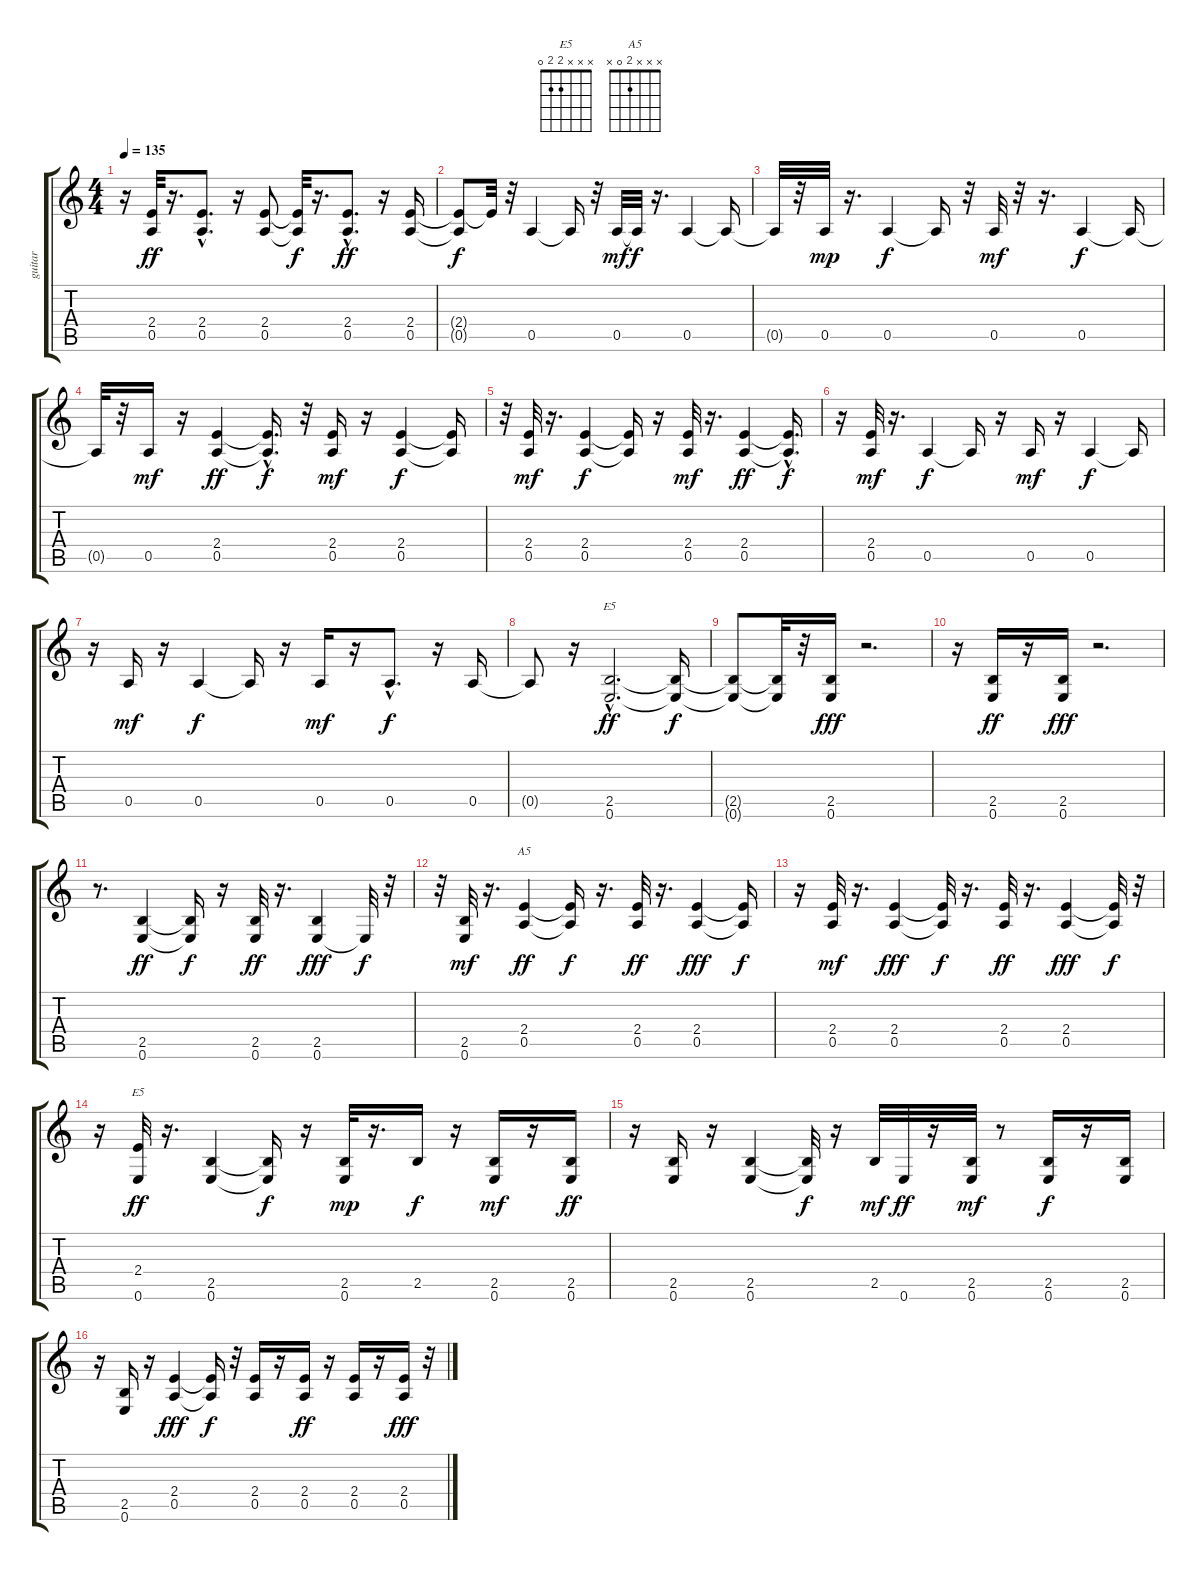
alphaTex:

\track ("guitar" "guitar") {instrument distortionguitar}
\staff {score tabs}
\tuning (E4 B3 G3 D3 A2 E2) {hide}
\chord ("E5" x x x x 2 0)
\chord ("A5" x x x 2 0 x)
\chord ("E5" x x x 2 2 0)
\ts (4 4)
\tempo 135
\clef g2
\ks c
r.16{dy ff} (2.4 0.5).32 r.16{d} (2.4{hac} 0.5{hac}).8{d} r.16 (2.4 0.5).8 (2.4{t} 0.5{t}).32{dy f} r.16{d} (2.4{hac} 0.5{hac}).8{d dy ff} r.16 (2.4 0.5).16 |
(2.4{t} 0.5{t}).8{dy f} 2.4{t}.32 r.32 0.5.4 0.5{t}.16 r.32 0.5.32{dy mf} 0.5{t}.32{dy f} r.16{d} 0.5.4 0.5{t}.16 |
0.5{t}.32 r.32 0.5.32{dy mp} r.16{d} 0.5.4{dy f} 0.5{t}.16 r.32 0.5.32{dy mf} r.32 r.16{d} 0.5.4{dy f} 0.5{t}.16 |
0.5{t}.32 r.32 0.5.16{dy mf} r.16 (2.4 0.5).4{dy ff} (2.4{hac t} 0.5{hac t}).16{d dy f} r.32 (2.4 0.5).16{dy mf} r.16 (2.4 0.5).4{dy f} (2.4{t} 0.5{t}).16 |
r.32 (2.4 0.5).32{dy mf} r.16{d} (2.4 0.5).4{dy f} (2.4{t} 0.5{t}).16 r.16 (2.4 0.5).32{dy mf} r.16{d} (2.4 0.5).4{dy ff} (2.4{hac t} 0.5{t}).16{d dy f} |
r.16 (2.4 0.5).32{dy mf} r.16{d} 0.5.4{dy f} 0.5{t}.16 r.16 0.5.16{dy mf} r.16 0.5.4{dy f} 0.5{t}.16 |
r.16 0.5.16{dy mf} r.16 0.5.4{dy f} 0.5{t}.16 r.16 0.5.16{dy mf} r.16 0.5{hac}.8{d dy f} r.16 0.5.16 |
0.5{t}.8 r.16 (2.5{hac} 0.6{hac}).2{d ch "E5" dy ff} (2.5{t} 0.6{t}).16{dy f} |
(2.5{t} 0.6{t}).8 (2.5{t} 0.6{t}).32 r.32 (2.5 0.6).16{dy fff} r.2{d} |
r.16 (2.5 0.6).16{dy ff} r.16 (2.5 0.6).16{dy fff} r.2{d} |
r.8{d} (2.5 0.6).4{dy ff volume 11 instrument overdrivenguitar} (2.5{t} 0.6{t}).16{dy f} r.16 (2.5 0.6).32{dy ff} r.16{d} (2.5 0.6).4{dy fff} 0.6{t}.32{dy f} r.32 |
r.32 (2.5 0.6).32{dy mf} r.16{d} (2.4 0.5).4{ch "A5" dy ff} (2.4{t} 0.5{t}).16{dy f} r.16{d} (2.4 0.5).32{dy ff} r.16{d} (2.4 0.5).4{dy fff} (2.4{t} 0.5{t}).16{dy f} |
r.16 (2.4 0.5).32{dy mf} r.16{d} (2.4 0.5).4{dy fff} (2.4{t} 0.5{t}).32{dy f} r.16{d} (2.4 0.5).32{dy ff} r.16{d} (2.4 0.5).4{dy fff} (2.4{t} 0.5{t}).32{dy f} r.32 |
r.16 (2.4 0.6).32{ch "E5" dy ff} r.16{d} (2.5 0.6).4 (2.5{t} 0.6{t}).16{dy f} r.16 (2.5 0.6).32{dy mp} r.16{d} 2.5.16{dy f} r.16 (2.5 0.6).16{dy mf} r.16 (2.5 0.6).16{dy ff} |
r.16 (2.5 0.6).16 r.16 (2.5 0.6).4 (2.5{t} 0.6{t}).32{dy f} r.16 2.5.32{dy mf} 0.6.32{dy ff} r.16 (2.5 0.6).32{dy mf} r.8 (2.5 0.6).16{dy f} r.16 (2.5 0.6).16 |
r.16 (2.5 0.6).16 r.16 (2.4 0.5).4{dy fff} (2.4{t} 0.5{t}).16{dy f} r.32 (2.4 0.5).16 r.16 (2.4 0.5).16{dy ff} r.16 (2.4 0.5).16 r.16 (2.4 0.5).16{dy fff} r.32
